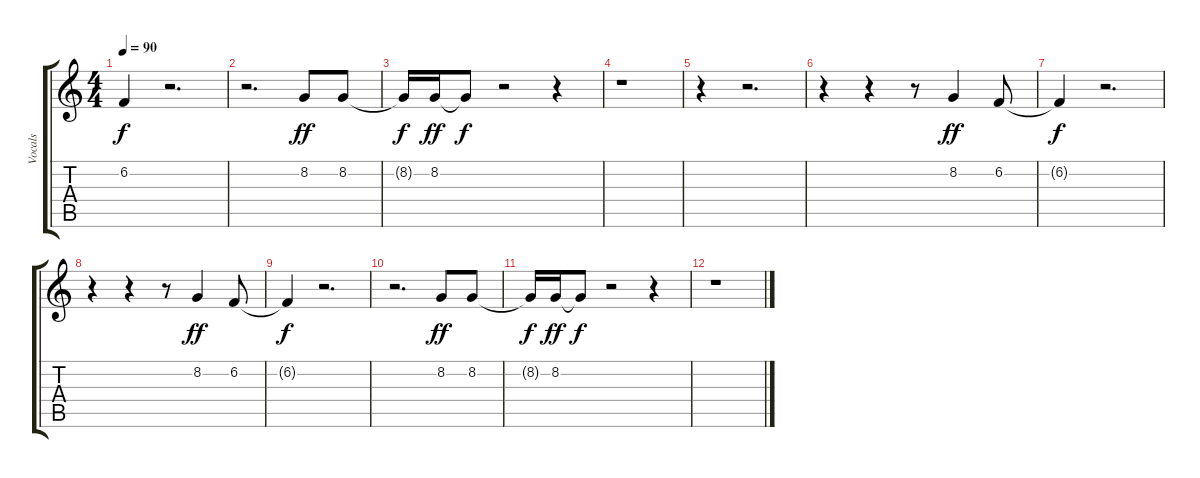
\track ("Vocals" "Vocals") {instrument flute}
\staff {score tabs}
\tuning (E4 B3 G3 D3 A2 E2) {hide}
\ts (4 4)
\tempo 90
\clef g2
\ks c
6.2{t}.4{dy f} r.2{d} |
r.2{d} 8.2.8{dy ff} 8.2.8 |
8.2{t}.16{dy f} 8.2.16{dy ff} 8.2{t}.8{dy f} r.2 r.4 |
r.1 |
r.4 r.2{d} |
r.4 r.4 r.8 8.2.4{dy ff} 6.2.8 |
6.2{t}.4{dy f} r.2{d} |
r.4 r.4 r.8 8.2.4{dy ff} 6.2.8 |
6.2{t}.4{dy f} r.2{d} |
r.2{d} 8.2.8{dy ff} 8.2.8 |
8.2{t}.16{dy f} 8.2.16{dy ff} 8.2{t}.8{dy f} r.2 r.4 |
r.1
